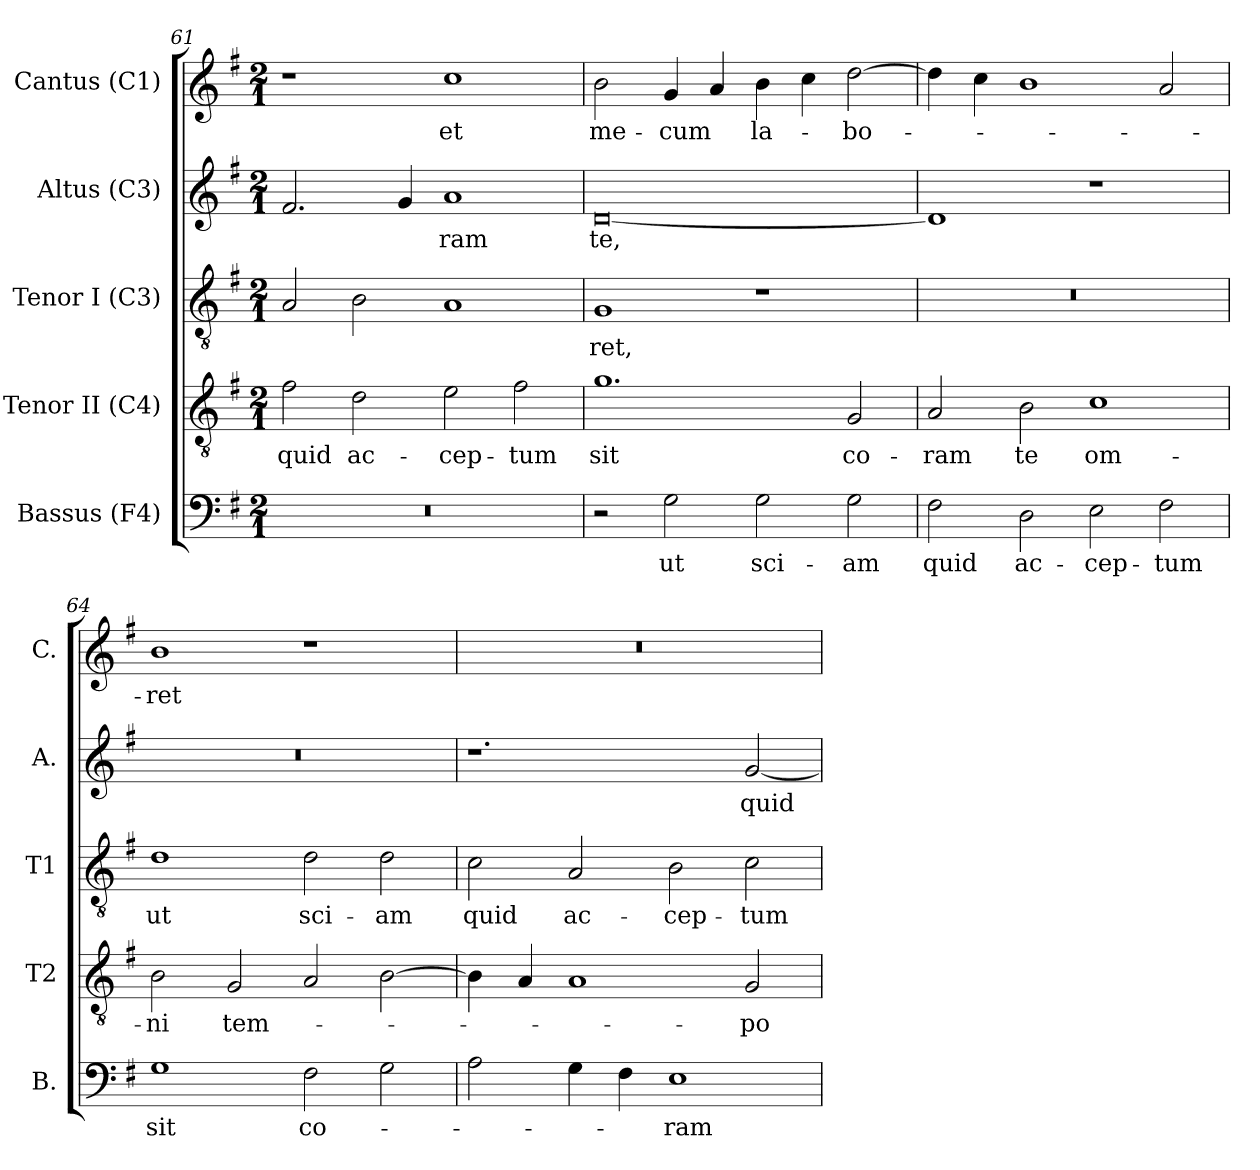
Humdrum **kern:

**kern	**text	**kern	**text	**kern	**text	**kern	**text	**kern	**text
*part5	*part5	*part4	*part4	*part3	*part3	*part2	*part2	*part1	*part1
*staff5	*staff5	*staff4	*staff4	*staff3	*staff3	*staff2	*staff2	*staff1	*staff1
*I"Bassus (F4)	*	*I"Tenor II (C4)	*	*I"Tenor I (C3)	*	*I"Altus (C3)	*	*I"Cantus (C1)	*
*I'B.	*	*I'T2	*	*I'T1	*	*I'A.	*	*I'C.	*
*clefF4	*	*clefGv2	*	*clefGv2	*	*clefG2	*	*clefG2	*
*	*	*	*	*ITrd7c12	*	*ITrd7c12	*	*	*
*k[f#]	*	*k[f#]	*	*k[f#]	*	*k[f#]	*	*k[f#]	*
*G:	*	*G:	*	*G:	*	*G:	*	*G:	*
*M2/1	*	*M2/1	*	*M2/1	*	*M2/1	*	*M2/1	*
=61	=61	=61	=61	=61	=61	=61	=61	=61	=61
!LO:N:vis=1	!	!	!	!	!	!	!	!	!
!	!	!	!LO:LY:b:color=#000000	!	!	!	!	!	!
0r	.	2f#i\	quid	2AAi/	.	2.F#i/	.	1r	.
!	!	!	!LO:LY:b:color=#000000	!	!	!	!	!	!
.	.	2di\	ac-	2BBi\	.	.	.	.	.
.	.	.	.	.	.	4Gi/	.	.	.
!	!	!	!LO:LY:b:color=#000000	!	!	!	!	!	!
!	!	!	!	!	!	!	!LO:LY:b:color=#000000	!	!
!	!	!	!	!	!	!	!	!	!LO:LY:b:color=#000000
.	.	2ei\	-cep-	1AAi	.	1Ai	-ram	1cci	et
!	!	!	!LO:LY:b:color=#000000	!	!	!	!	!	!
.	.	2f#i\	-tum	.	.	.	.	.	.
=62	=62	=62	=62	=62	=62	=62	=62	=62	=62
!	!	!	!LO:LY:b:color=#000000	!	!	!	!	!	!
!	!	!	!	!	!LO:LY:b:color=#000000	!	!	!	!
!	!	!	!	!	!	!	!LO:LY:b:color=#000000	!	!
!	!	!	!	!	!	!	!	!	!LO:LY:b:color=#000000
2r	.	1.gi	sit	1GGi	-ret,	[0Di	te,	2bi\	me-
!	!LO:LY:b:color=#000000	!	!	!	!	!	!	!	!
!	!	!	!	!	!	!	!	!	!LO:LY:b:color=#000000
2Gi\	ut	.	.	.	.	.	.	4gi/	-cum
.	.	.	.	.	.	.	.	4ai/	.
!	!LO:LY:b:color=#000000	!	!	!	!	!	!	!	!
!	!	!	!	!	!	!	!	!	!LO:LY:b:color=#000000
2Gi\	sci-	.	.	1r	.	.	.	4bi\	la-
.	.	.	.	.	.	.	.	4cci\	.
!	!LO:LY:b:color=#000000	!	!	!	!	!	!	!	!
!	!	!	!LO:LY:b:color=#000000	!	!	!	!	!	!
!	!	!	!	!	!	!	!	!	!LO:LY:b:color=#000000
2Gi\	-am	2Gi/	co-	.	.	.	.	[2ddi\	-bo-
!!LO:PB:g=z
=63	=63	=63	=63	=63	=63	=63	=63	=63	=63
!	!LO:LY:b:color=#000000	!	!	!	!	!	!	!	!
!	!	!	!LO:LY:b:color=#000000	!LO:N:vis=1	!	!	!	!	!
2F#i\	quid	2Ai/	-ram	0r	.	1Di]	.	4ddi\]	.
.	.	.	.	.	.	.	.	4cci\	.
!	!LO:LY:b:color=#000000	!	!	!	!	!	!	!	!
!	!	!	!LO:LY:b:color=#000000	!	!	!	!	!	!
2Di\	ac-	2Bi\	te	.	.	.	.	1bi	.
!	!LO:LY:b:color=#000000	!	!	!	!	!	!	!	!
!	!	!	!LO:LY:b:color=#000000	!	!	!	!	!	!
2Ei\	-cep-	1ci	om-	.	.	1r	.	.	.
!	!LO:LY:b:color=#000000	!	!	!	!	!	!	!	!
2F#i\	-tum	.	.	.	.	.	.	2ai/	.
=64	=64	=64	=64	=64	=64	=64	=64	=64	=64
!	!LO:LY:b:color=#000000	!	!	!	!	!	!	!	!
!	!	!	!LO:LY:b:color=#000000	!	!	!	!	!	!
!	!	!	!	!	!LO:LY:b:color=#000000	!LO:N:vis=1	!	!	!
!	!	!	!	!	!	!	!	!	!LO:LY:b:color=#000000
1Gi	sit	2Bi\	-ni	1Di	ut	0r	.	1bi	-ret
!	!	!	!LO:LY:b:color=#000000	!	!	!	!	!	!
.	.	2Gi/	tem-	.	.	.	.	.	.
!	!LO:LY:b:color=#000000	!	!	!	!	!	!	!	!
!	!	!	!	!	!LO:LY:b:color=#000000	!	!	!	!
2F#i\	co-	2Ai/	.	2Di\	sci-	.	.	1r	.
!	!	!	!	!	!LO:LY:b:color=#000000	!	!	!	!
2Gi\	.	[2Bi\	.	2Di\	-am	.	.	.	.
=65	=65	=65	=65	=65	=65	=65	=65	=65	=65
!	!	!	!	!	!LO:LY:b:color=#000000	!	!	!LO:N:vis=1	!
2Ai\	.	4Bi\]	.	2Ci\	quid	1.r	.	0r	.
.	.	4Ai/	.	.	.	.	.	.	.
!	!	!	!	!	!LO:LY:b:color=#000000	!	!	!	!
4Gi\	.	1Ai	.	2AAi/	ac-	.	.	.	.
4F#i\	.	.	.	.	.	.	.	.	.
!	!LO:LY:b:color=#000000	!	!	!	!	!	!	!	!
!	!	!	!	!	!LO:LY:b:color=#000000	!	!	!	!
1Ei	-ram	.	.	2BBi\	-cep-	.	.	.	.
!	!	!	!LO:LY:b:color=#000000	!	!	!	!	!	!
!	!	!	!	!	!LO:LY:b:color=#000000	!	!	!	!
!	!	!	!	!	!	!	!LO:LY:b:color=#000000	!	!
.	.	2Gi/	-po-	2Ci\	-tum	[2Gi/	quid	.	.
=	=	=	=	=	=	=	=	=	=
*-	*-	*-	*-	*-	*-	*-	*-	*-	*-
